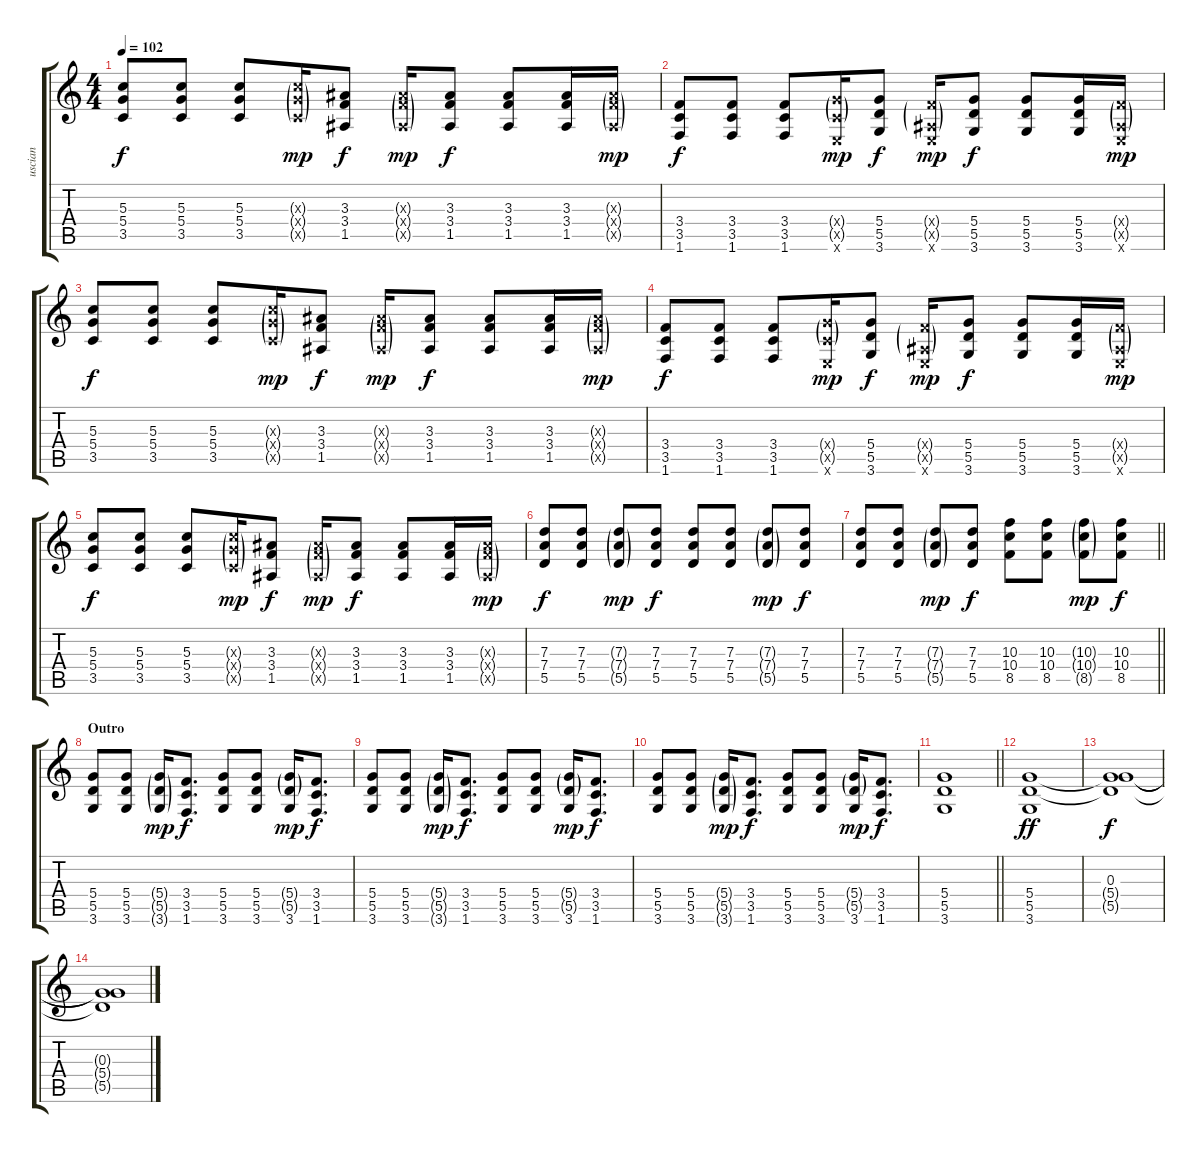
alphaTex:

\track ("usciante 1" "uscian") {instrument electricguitarclean}
\staff {score tabs}
\tuning (E4 B3 G3 D3 A2 E2) {hide}
\ts (4 4)
\tempo 102
\clef g2
\ks c
(5.3 5.4 3.5).8{dy f} (5.3 5.4 3.5).8 (5.3 5.4 3.5).8 (5.3{g x} 5.4{g x} 3.5{g x}).16{dy mp} (3.3 3.4 1.5).8{dy f} (3.3{g x} 3.4{g x} 1.5{g x}).16{dy mp} (3.3 3.4 1.5).8{dy f} (3.3 3.4 1.5).8 (3.3 3.4 1.5).16 (3.3{g x} 3.4{g x} 1.5{g x}).16{dy mp} |
(3.4 3.5 1.6).8{dy f} (3.4 3.5 1.6).8 (3.4 3.5 1.6).8 (5.4{g x} 3.5{g x} 0.6{x}).16{dy mp} (5.4 5.5 3.6).8{dy f} (3.4{g x} 1.5{g x} 0.6{x}).16{dy mp} (5.4 5.5 3.6).8{dy f} (5.4 5.5 3.6).8 (5.4 5.5 3.6).16 (3.4{g x} 1.5{g x} 0.6{x}).16{dy mp} |
(5.3 5.4 3.5).8{dy f} (5.3 5.4 3.5).8 (5.3 5.4 3.5).8 (5.3{g x} 5.4{g x} 3.5{g x}).16{dy mp} (3.3 3.4 1.5).8{dy f} (3.3{g x} 3.4{g x} 1.5{g x}).16{dy mp} (3.3 3.4 1.5).8{dy f} (3.3 3.4 1.5).8 (3.3 3.4 1.5).16 (3.3{g x} 3.4{g x} 1.5{g x}).16{dy mp} |
(3.4 3.5 1.6).8{dy f} (3.4 3.5 1.6).8 (3.4 3.5 1.6).8 (5.4{g x} 3.5{g x} 0.6{x}).16{dy mp} (5.4 5.5 3.6).8{dy f} (3.4{g x} 1.5{g x} 0.6{x}).16{dy mp} (5.4 5.5 3.6).8{dy f} (5.4 5.5 3.6).8 (5.4 5.5 3.6).16 (3.4{g x} 1.5{g x} 0.6{x}).16{dy mp} |
(5.3 5.4 3.5).8{dy f} (5.3 5.4 3.5).8 (5.3 5.4 3.5).8 (5.3{g x} 5.4{g x} 3.5{g x}).16{dy mp} (3.3 3.4 1.5).8{dy f} (3.3{g x} 3.4{g x} 1.5{g x}).16{dy mp} (3.3 3.4 1.5).8{dy f} (3.3 3.4 1.5).8 (3.3 3.4 1.5).16 (3.3{g x} 3.4{g x} 1.5{g x}).16{dy mp} |
(7.3 7.4 5.5).8{dy f} (7.3 7.4 5.5).8 (7.3{g} 7.4{g} 5.5{g}).8{dy mp} (7.3 7.4 5.5).8{dy f} (7.3 7.4 5.5).8 (7.3 7.4 5.5).8 (7.3{g} 7.4{g} 5.5{g}).8{dy mp} (7.3 7.4 5.5).8{dy f} |
\barLineRight lightlight
(7.3 7.4 5.5).8 (7.3 7.4 5.5).8 (7.3{g} 7.4{g} 5.5{g}).8{dy mp} (7.3 7.4 5.5).8{dy f} (10.3 10.4 8.5).8 (10.3 10.4 8.5).8 (10.3{g} 10.4{g} 8.5{g}).8{dy mp} (10.3 10.4 8.5).8{dy f} |
\section ("" "Outro")
(5.4 5.5 3.6).8 (5.4 5.5 3.6).8 (5.4{g} 5.5{g} 3.6{g}).16{dy mp} (3.4 3.5 1.6).8{d dy f} (5.4 5.5 3.6).8 (5.4 5.5 3.6).8 (5.4{g} 5.5{g} 3.6).16{dy mp} (3.4 3.5 1.6).8{d dy f} |
(5.4 5.5 3.6).8 (5.4 5.5 3.6).8 (5.4{g} 5.5{g} 3.6{g}).16{dy mp} (3.4 3.5 1.6).8{d dy f} (5.4 5.5 3.6).8 (5.4 5.5 3.6).8 (5.4{g} 5.5{g} 3.6).16{dy mp} (3.4 3.5 1.6).8{d dy f} |
(5.4 5.5 3.6).8 (5.4 5.5 3.6).8 (5.4{g} 5.5{g} 3.6{g}).16{dy mp} (3.4 3.5 1.6).8{d dy f} (5.4 5.5 3.6).8 (5.4 5.5 3.6).8 (5.4{g} 5.5{g} 3.6).16{dy mp} (3.4 3.5 1.6).8{d dy f} |
\barLineRight lightlight
(5.4 5.5 3.6).1 |
(5.4 5.5 3.6).1{dy ff} |
(0.3 5.4{t} 5.5{t}).1{dy f} |
(0.3{t} 5.4{t} 5.5{t}).1
